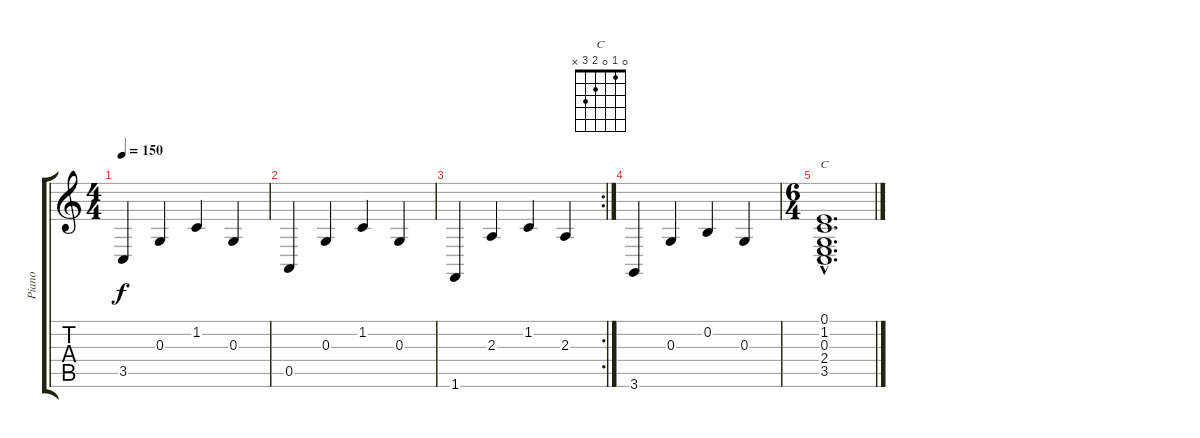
\track ("Piano" "Piano") {instrument acousticgrandpiano}
\staff {score tabs}
\tuning (E4 B3 G3 D3 A2 E2) {hide}
\chord ("C" 0 1 0 2 3 x)
\ts (4 4)
\tempo 150
\clef g2
\ks c
3.5.4{dy f} 0.3.4 1.2.4 0.3.4 |
0.5.4 0.3.4 1.2.4 0.3.4 |
\rc 2
1.6.4 2.3.4 1.2.4 2.3.4 |
3.6.4 0.3.4 0.2.4 0.3.4 |
\ts (6 4)
(0.1{hac} 1.2{hac} 0.3{hac} 2.4{hac} 3.5{hac}).1{d ch "C"}
